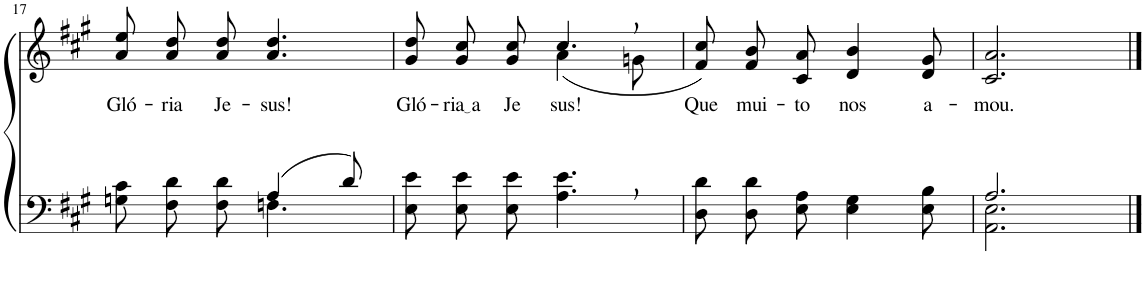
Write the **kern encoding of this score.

**kern	**kern	**text
*part2	*part1	*part1
*staff2	*staff1	*staff1
*I"Parte III e IV	*I"Parte I e II	*
!!LO:PB:g=z
*clefF4	*clefG2	*
*Trd1c2	*Trd1c2	*
*k[f#c#g#]	*k[f#c#g#]	*
*M6/8	*M6/8	*
=17	=17	=17
*^	*	*
!	!	!	!LO:LY:b
4.ryy	8Gn\ 8c#\L	8a\ 8ee\L	Gló-
!	!	!	!LO:LY:b
.	8F#\ 8d\	8a\ 8dd\	-ria
!	!	!	!LO:LY:b
.	8F#\ 8d\J	8a\ 8dd\J	Je-
!	!	!	!LO:LY:b
(4A/	4.Fn\	4.a/ 4.dd/	-sus!
8d/)	.	.	.
*v	*v	*	*
=18	=18	=18
!	!	!LO:LY:b
*	*^	*
8E\ 8e\L	8g#/ 8dd/L	4.ryy	Gló-
!	!	!	!LO:LY:b
8E\ 8e\	8g#/ 8cc#/	.	ria a
!	!	!	!LO:LY:b
8E\ 8e\J	8g#/ 8cc#/J	.	Je-
!	!	!	!LO:LY:b
4.A\, 4.e\,	4.cc#,/	(4a\	-sus!
.	.	8gn\	.
=19	=19	=19	=19
!	!	!	!LO:LY:b
*	*v	*v	*
8D\ 8d\L	8f#/ 8cc#/L)	Que
!	!	!LO:LY:b
8D\ 8d\	8f#/ 8b/	mui-
!	!	!LO:LY:b
8E\ 8A\J	8c#/ 8a/J	-to
!	!	!LO:LY:b
4E\ 4G#\	4d/ 4b/	nos
!	!	!LO:LY:b
8E\ 8B\	8d/ 8g#/	a-
=20	=20	=20
*^	*	*
!	!	!	!LO:LY:b
2.A/	2.AA\ 2.E\	2.c#/ 2.a/	-mou.
*v	*v	*	*
==	==	==
*-	*-	*-
